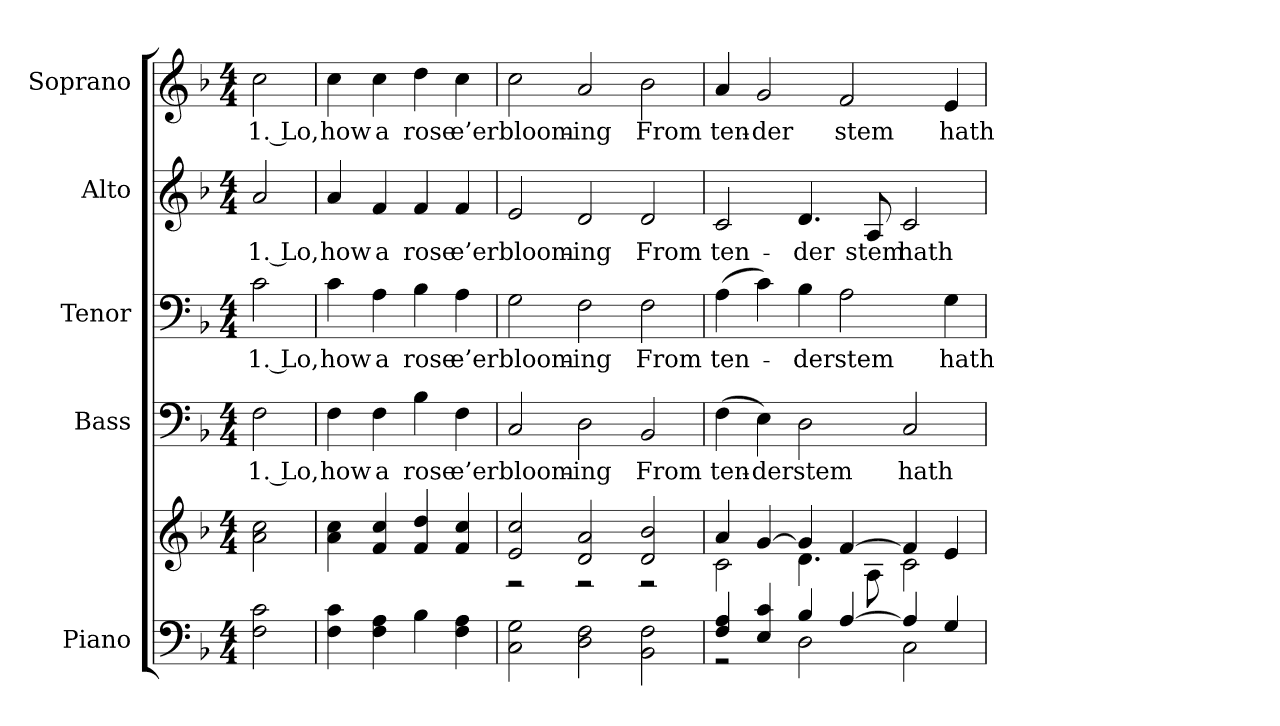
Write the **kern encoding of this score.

**kern	**kern	**kern	**text	**kern	**text	**kern	**text	**kern	**text
*part5	*part5	*part4	*part4	*part3	*part3	*part2	*part2	*part1	*part1
*staff6	*staff5	*staff4	*staff4	*staff3	*staff3	*staff2	*staff2	*staff1	*staff1
*I"Piano	*	*I"Bass	*	*I"Tenor	*	*I"Alto	*	*I"Soprano	*
*I'Pno.	*	*I'B.	*	*I'T.	*	*I'A.	*	*I'S.	*
!!LO:PB:g=z
*clefF4	*clefG2	*clefF4	*	*clefF4	*	*clefG2	*	*clefG2	*
*k[b-]	*k[b-]	*k[b-]	*	*k[b-]	*	*k[b-]	*	*k[b-]	*
*F:	*F:	*F:	*	*F:	*	*F:	*	*F:	*
*M4/4	*M4/4	*M4/4	*	*M4/4	*	*M4/4	*	*M4/4	*
*MM130	*MM130	*MM130	*	*MM130	*	*MM130	*	*MM130	*
=1	=1	=1	=1	=1	=1	=1	=1	=1	=1
!	!	!	!LO:LY:b:color=#000000	!	!	!	!	!	!
!	!	!	!	!	!LO:LY:b:color=#000000	!	!	!	!
!	!	!	!	!	!	!	!LO:LY:b:color=#000000	!	!
!	!	!	!	!	!	!	!	!	!LO:LY:b:color=#000000
2Fi\ 2ci	2ai\ 2cci	2Fi\	1. Lo,	2ci\	1. Lo,	2ai/	1. Lo,	2cci\	1. Lo,
=2	=2	=2	=2	=2	=2	=2	=2	=2	=2
!	!	!	!LO:LY:b:color=#000000	!	!	!	!	!	!
!	!	!	!	!	!LO:LY:b:color=#000000	!	!	!	!
!	!	!	!	!	!	!	!LO:LY:b:color=#000000	!	!
!	!	!	!	!	!	!	!	!	!LO:LY:b:color=#000000
4Fi\ 4ci	4ai\ 4cci	4Fi\	how	4ci\	how	4ai/	how	4cci\	how
!	!	!	!LO:LY:b:color=#000000	!	!	!	!	!	!
!	!	!	!	!	!LO:LY:b:color=#000000	!	!	!	!
!	!	!	!	!	!	!	!LO:LY:b:color=#000000	!	!
!	!	!	!	!	!	!	!	!	!LO:LY:b:color=#000000
4Fi\ 4Ai	4fi/ 4cci	4Fi\	a	4Ai\	a	4fi/	a	4cci\	a
!	!	!	!LO:LY:b:color=#000000	!	!	!	!	!	!
!	!	!	!	!	!LO:LY:b:color=#000000	!	!	!	!
!	!	!	!	!	!	!	!LO:LY:b:color=#000000	!	!
!	!	!	!	!	!	!	!	!	!LO:LY:b:color=#000000
4B-i\	4fi/ 4ddi	4B-i\	rose	4B-i\	rose	4fi/	rose	4ddi\	rose
!	!	!	!LO:LY:b:color=#000000	!	!	!	!	!	!
!	!	!	!	!	!LO:LY:b:color=#000000	!	!	!	!
!	!	!	!	!	!	!	!LO:LY:b:color=#000000	!	!
!	!	!	!	!	!	!	!	!	!LO:LY:b:color=#000000
4Fi\ 4Ai	4fi/ 4cci	4Fi\	e’er	4Ai\	e’er	4fi/	e’er	4cci\	e’er
!!LO:PB:g=z
=3	=3	=3	=3	=3	=3	=3	=3	=3	=3
*	*^	*	*	*	*	*	*	*	*
!	!	!	!	!LO:LY:b:color=#000000	!	!	!	!	!	!
!	!	!	!	!	!	!LO:LY:b:color=#000000	!	!	!	!
!	!	!	!	!	!	!	!	!LO:LY:b:color=#000000	!	!
!	!	!	!	!	!	!	!	!	!	!LO:LY:b:color=#000000
2Ci\ 2Gi	2ei/ 2cci	2r	2Ci/	bloom-	2Gi\	bloom-	2ei/	bloom-	2cci\	bloom-
!	!	!	!	!LO:LY:b:color=#000000	!	!	!	!	!	!
!	!	!	!	!	!	!LO:LY:b:color=#000000	!	!	!	!
!	!	!	!	!	!	!	!	!LO:LY:b:color=#000000	!	!
!	!	!	!	!	!	!	!	!	!	!LO:LY:b:color=#000000
2Di\ 2Fi	2di/ 2ai	2r	2Di\	-ing	2Fi\	-ing	2di/	-ing	2ai/	-ing
!	!	!	!	!LO:LY:b:color=#000000	!	!	!	!	!	!
!	!	!	!	!	!	!LO:LY:b:color=#000000	!	!	!	!
!	!	!	!	!	!	!	!	!LO:LY:b:color=#000000	!	!
!	!	!	!	!	!	!	!	!	!	!LO:LY:b:color=#000000
2BB-i\ 2Fi	2di/ 2b-i	2r	2BB-i/	From	2Fi\	From	2di/	From	2b-i\	From
=4	=4	=4	=4	=4	=4	=4	=4	=4	=4	=4
*^	*	*	*	*	*	*	*	*	*	*
!	!	!	!	!	!LO:LY:b:color=#000000	!	!	!	!	!	!
!	!	!	!	!	!	!	!LO:LY:b:color=#000000	!	!	!	!
!	!	!	!	!	!	!	!	!	!LO:LY:b:color=#000000	!	!
!	!	!	!	!	!	!	!	!	!	!	!LO:LY:b:color=#000000
4Fi/ 4Ai	2r	4ai/	2ci\	(4Fi\	ten-	(4Ai\	ten-	2ci/	ten-	4ai/	ten-
!	!	!	!	!	!LO:LY:b:color=#000000	!	!	!	!	!	!
!	!	!	!	!	!	!	!	!	!	!	!LO:LY:b:color=#000000
4Ei/ 4ci	.	[>4gi/	.	4Ei\)	-der	4ci\)	.	.	.	2gi/	-der
!	!	!	!	!	!LO:LY:b:color=#000000	!	!	!	!	!	!
!	!	!	!	!	!	!	!LO:LY:b:color=#000000	!	!	!	!
!	!	!	!	!	!	!	!	!	!LO:LY:b:color=#000000	!	!
4B-i/	2Di\	4gi/]	4.di\	2Di\	stem	4B-i\	-der	4.di/	-der	.	.
!	!	!	!	!	!	!	!LO:LY:b:color=#000000	!	!	!	!
!	!	!	!	!	!	!	!	!	!	!	!LO:LY:b:color=#000000
[>4Ai/	.	[>4fi/	.	.	.	2Ai\	stem	.	.	2fi/	stem
!	!	!	!	!	!	!	!	!	!LO:LY:b:color=#000000	!	!
.	.	.	8Ai\	.	.	.	.	8Ai/	stem	.	.
!	!	!	!	!	!LO:LY:b:color=#000000	!	!	!	!	!	!
!	!	!	!	!	!	!	!	!	!LO:LY:b:color=#000000	!	!
4Ai/]	2Ci\	4fi/]	2ci\	2Ci/	hath	.	.	2ci/	hath	.	.
!	!	!	!	!	!	!	!LO:LY:b:color=#000000	!	!	!	!
!	!	!	!	!	!	!	!	!	!	!	!LO:LY:b:color=#000000
4Gi/	.	4ei/	.	.	.	4Gi\	hath	.	.	4ei/	hath
*v	*v	*	*	*	*	*	*	*	*	*	*
*	*v	*v	*	*	*	*	*	*	*	*
=	=	=	=	=	=	=	=	=	=
*-	*-	*-	*-	*-	*-	*-	*-	*-	*-
